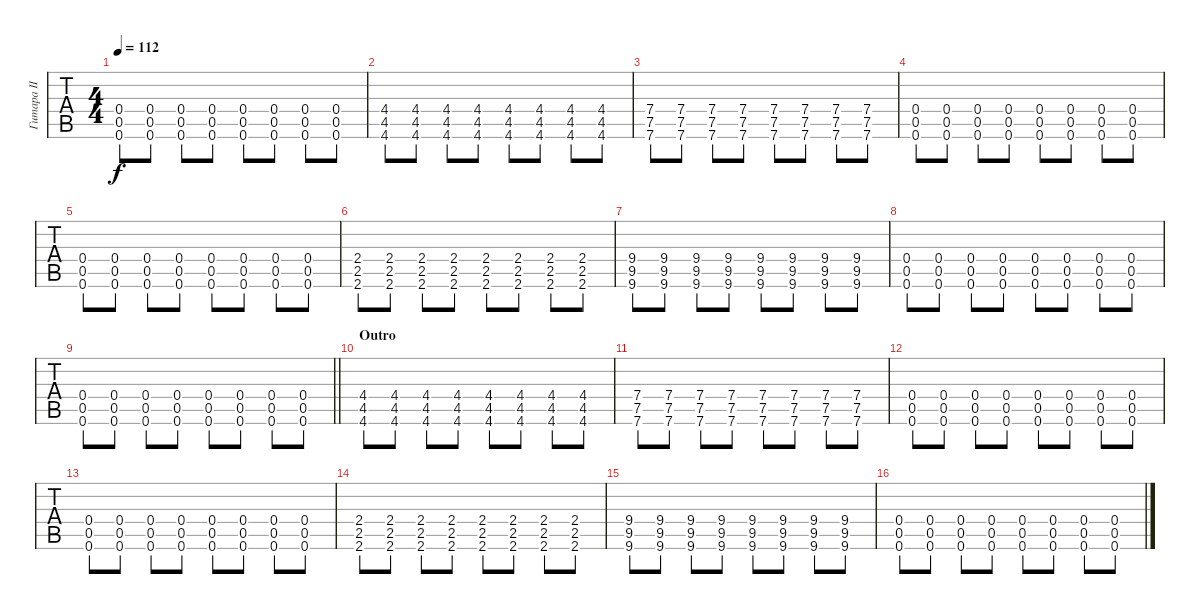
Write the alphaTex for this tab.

\track ("Гитара II" "Гитара II") {instrument overdrivenguitar}
\staff {tabs}
\tuning (E4 B3 G3 D3 A2 D2) {hide}
\ts (4 4)
\tempo 112
\clef g2
\ks c
(0.4 0.5 0.6).8{dy f} (0.4 0.5 0.6).8 (0.4 0.5 0.6).8 (0.4 0.5 0.6).8 (0.4 0.5 0.6).8 (0.4 0.5 0.6).8 (0.4 0.5 0.6).8 (0.4 0.5 0.6).8 |
(4.4 4.5 4.6).8 (4.4 4.5 4.6).8 (4.4 4.5 4.6).8 (4.4 4.5 4.6).8 (4.4 4.5 4.6).8 (4.4 4.5 4.6).8 (4.4 4.5 4.6).8 (4.4 4.5 4.6).8 |
(7.4 7.5 7.6).8 (7.4 7.5 7.6).8 (7.4 7.5 7.6).8 (7.4 7.5 7.6).8 (7.4 7.5 7.6).8 (7.4 7.5 7.6).8 (7.4 7.5 7.6).8 (7.4 7.5 7.6).8 |
(0.4 0.5 0.6).8 (0.4 0.5 0.6).8 (0.4 0.5 0.6).8 (0.4 0.5 0.6).8 (0.4 0.5 0.6).8 (0.4 0.5 0.6).8 (0.4 0.5 0.6).8 (0.4 0.5 0.6).8 |
(0.4 0.5 0.6).8 (0.4 0.5 0.6).8 (0.4 0.5 0.6).8 (0.4 0.5 0.6).8 (0.4 0.5 0.6).8 (0.4 0.5 0.6).8 (0.4 0.5 0.6).8 (0.4 0.5 0.6).8 |
(2.4 2.5 2.6).8 (2.4 2.5 2.6).8 (2.4 2.5 2.6).8 (2.4 2.5 2.6).8 (2.4 2.5 2.6).8 (2.4 2.5 2.6).8 (2.4 2.5 2.6).8 (2.4 2.5 2.6).8 |
(9.4 9.5 9.6).8 (9.4 9.5 9.6).8 (9.4 9.5 9.6).8 (9.4 9.5 9.6).8 (9.4 9.5 9.6).8 (9.4 9.5 9.6).8 (9.4 9.5 9.6).8 (9.4 9.5 9.6).8 |
(0.4 0.5 0.6).8 (0.4 0.5 0.6).8 (0.4 0.5 0.6).8 (0.4 0.5 0.6).8 (0.4 0.5 0.6).8 (0.4 0.5 0.6).8 (0.4 0.5 0.6).8 (0.4 0.5 0.6).8 |
\barLineRight lightlight
(0.4 0.5 0.6).8 (0.4 0.5 0.6).8 (0.4 0.5 0.6).8 (0.4 0.5 0.6).8 (0.4 0.5 0.6).8 (0.4 0.5 0.6).8 (0.4 0.5 0.6).8 (0.4 0.5 0.6).8 |
\section ("" "Outro")
(4.4 4.5 4.6).8 (4.4 4.5 4.6).8 (4.4 4.5 4.6).8 (4.4 4.5 4.6).8 (4.4 4.5 4.6).8 (4.4 4.5 4.6).8 (4.4 4.5 4.6).8 (4.4 4.5 4.6).8 |
(7.4 7.5 7.6).8 (7.4 7.5 7.6).8 (7.4 7.5 7.6).8 (7.4 7.5 7.6).8 (7.4 7.5 7.6).8 (7.4 7.5 7.6).8 (7.4 7.5 7.6).8 (7.4 7.5 7.6).8 |
(0.4 0.5 0.6).8 (0.4 0.5 0.6).8 (0.4 0.5 0.6).8 (0.4 0.5 0.6).8 (0.4 0.5 0.6).8 (0.4 0.5 0.6).8 (0.4 0.5 0.6).8 (0.4 0.5 0.6).8 |
(0.4 0.5 0.6).8 (0.4 0.5 0.6).8 (0.4 0.5 0.6).8 (0.4 0.5 0.6).8 (0.4 0.5 0.6).8 (0.4 0.5 0.6).8 (0.4 0.5 0.6).8 (0.4 0.5 0.6).8 |
(2.4 2.5 2.6).8 (2.4 2.5 2.6).8 (2.4 2.5 2.6).8 (2.4 2.5 2.6).8 (2.4 2.5 2.6).8 (2.4 2.5 2.6).8 (2.4 2.5 2.6).8 (2.4 2.5 2.6).8 |
(9.4 9.5 9.6).8 (9.4 9.5 9.6).8 (9.4 9.5 9.6).8 (9.4 9.5 9.6).8 (9.4 9.5 9.6).8 (9.4 9.5 9.6).8 (9.4 9.5 9.6).8 (9.4 9.5 9.6).8 |
(0.4 0.5 0.6).8 (0.4 0.5 0.6).8 (0.4 0.5 0.6).8 (0.4 0.5 0.6).8 (0.4 0.5 0.6).8 (0.4 0.5 0.6).8 (0.4 0.5 0.6).8 (0.4 0.5 0.6).8
